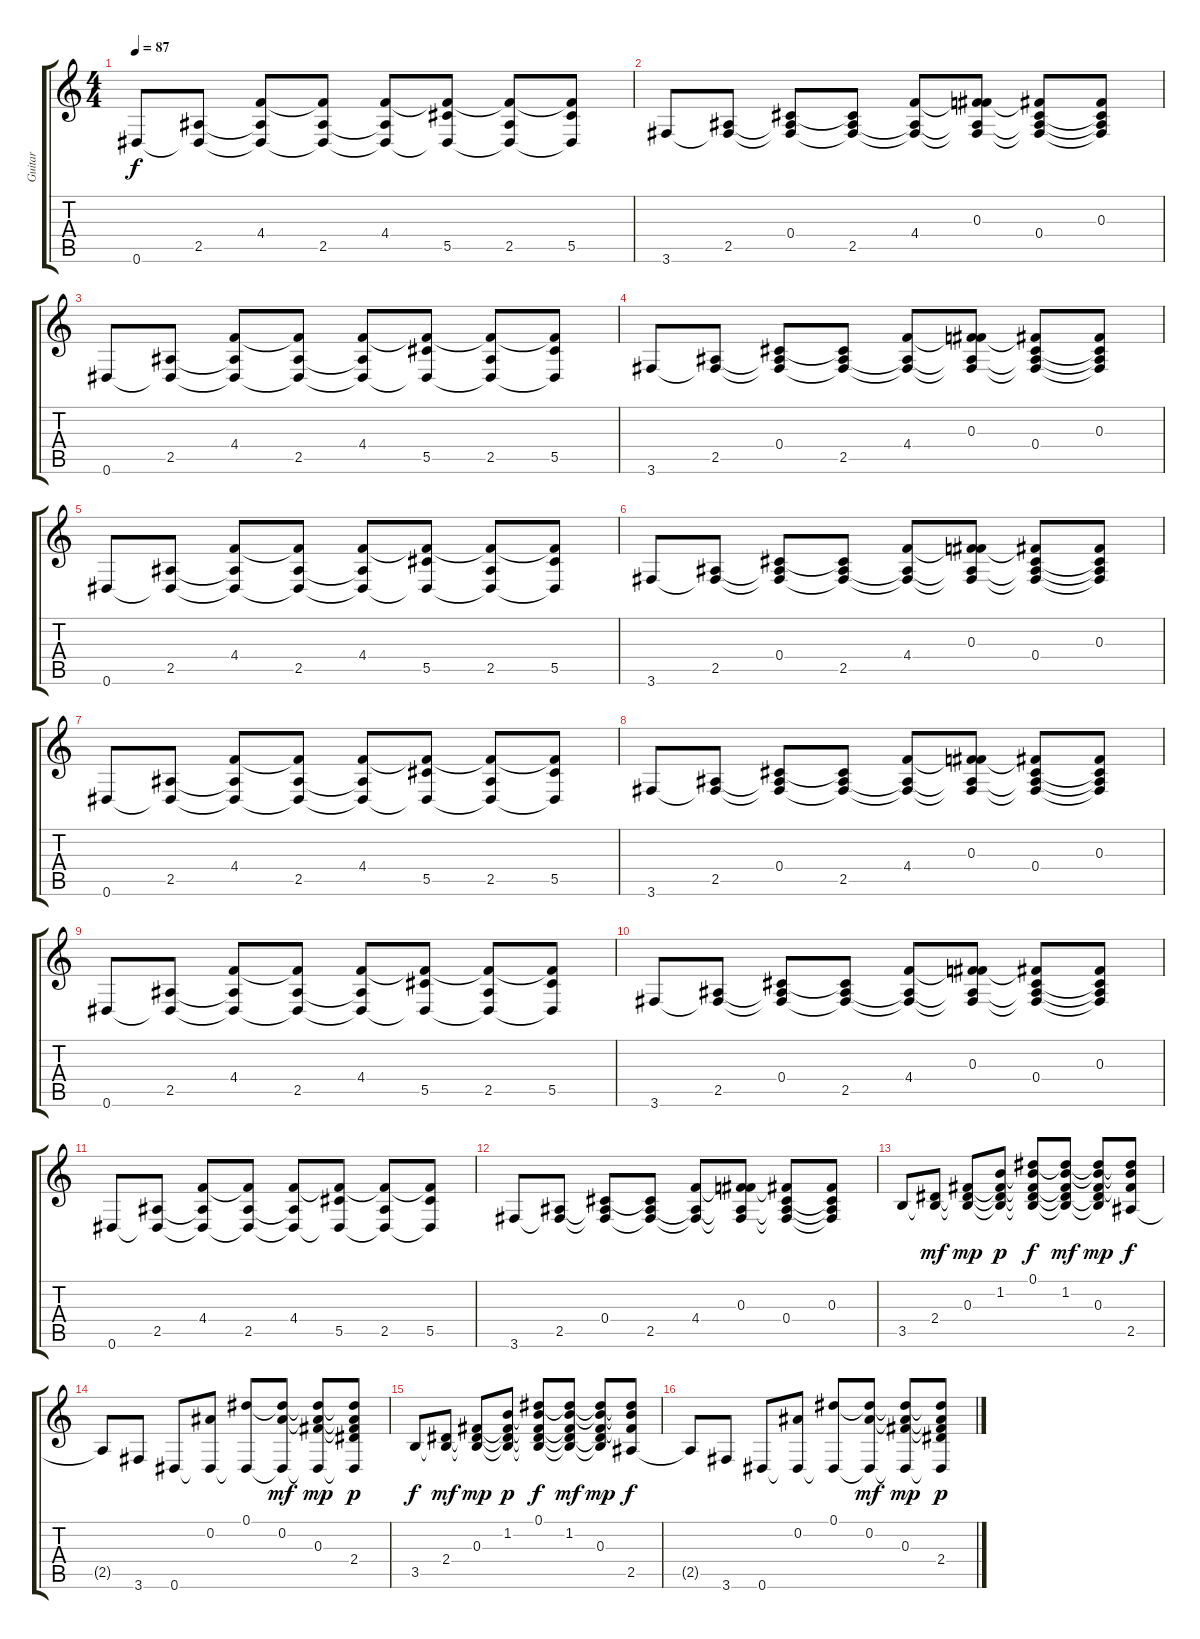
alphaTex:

\track ("Guitar" "Guitar") {instrument acousticguitarsteel}
\staff {score tabs}
\tuning (Eb4 Bb3 Gb3 Db3 Ab2 Eb2) {hide}
\ts (4 4)
\tempo 87
\clef g2
\ks c
0.6.8{dy f volume 11} (2.5 0.6{t}).8 (4.4 2.5{t} 0.6{t}).8 (4.4{t} 2.5 0.6{t}).8 (4.4 2.5{t} 0.6{t}).8 (4.4{t} 5.5 0.6{t}).8 (4.4{t} 2.5 0.6{t}).8 (4.4{t} 5.5 0.6{t}).8 |
3.6.8 (2.5 3.6{t}).8 (0.4 2.5{t} 3.6{t}).8 (0.4{t} 2.5 3.6{t}).8 (4.4 2.5{t} 3.6{t}).8 (0.3 4.4{t} 2.5{t} 3.6{t}).8 (0.3{t} 0.4 2.5{t} 3.6{t}).8 (0.3 0.4{t} 2.5{t} 3.6{t}).8 |
0.6.8 (2.5 0.6{t}).8 (4.4 2.5{t} 0.6{t}).8 (4.4{t} 2.5 0.6{t}).8 (4.4 2.5{t} 0.6{t}).8 (4.4{t} 5.5 0.6{t}).8 (4.4{t} 2.5 0.6{t}).8 (4.4{t} 5.5 0.6{t}).8 |
3.6.8 (2.5 3.6{t}).8 (0.4 2.5{t} 3.6{t}).8 (0.4{t} 2.5 3.6{t}).8 (4.4 2.5{t} 3.6{t}).8 (0.3 4.4{t} 2.5{t} 3.6{t}).8 (0.3{t} 0.4 2.5{t} 3.6{t}).8 (0.3 0.4{t} 2.5{t} 3.6{t}).8 |
0.6.8 (2.5 0.6{t}).8 (4.4 2.5{t} 0.6{t}).8 (4.4{t} 2.5 0.6{t}).8 (4.4 2.5{t} 0.6{t}).8 (4.4{t} 5.5 0.6{t}).8 (4.4{t} 2.5 0.6{t}).8 (4.4{t} 5.5 0.6{t}).8 |
3.6.8 (2.5 3.6{t}).8 (0.4 2.5{t} 3.6{t}).8 (0.4{t} 2.5 3.6{t}).8 (4.4 2.5{t} 3.6{t}).8 (0.3 4.4{t} 2.5{t} 3.6{t}).8 (0.3{t} 0.4 2.5{t} 3.6{t}).8 (0.3 0.4{t} 2.5{t} 3.6{t}).8 |
0.6.8 (2.5 0.6{t}).8 (4.4 2.5{t} 0.6{t}).8 (4.4{t} 2.5 0.6{t}).8 (4.4 2.5{t} 0.6{t}).8 (4.4{t} 5.5 0.6{t}).8 (4.4{t} 2.5 0.6{t}).8 (4.4{t} 5.5 0.6{t}).8 |
3.6.8 (2.5 3.6{t}).8 (0.4 2.5{t} 3.6{t}).8 (0.4{t} 2.5 3.6{t}).8 (4.4 2.5{t} 3.6{t}).8 (0.3 4.4{t} 2.5{t} 3.6{t}).8 (0.3{t} 0.4 2.5{t} 3.6{t}).8 (0.3 0.4{t} 2.5{t} 3.6{t}).8 |
0.6.8 (2.5 0.6{t}).8 (4.4 2.5{t} 0.6{t}).8 (4.4{t} 2.5 0.6{t}).8 (4.4 2.5{t} 0.6{t}).8 (4.4{t} 5.5 0.6{t}).8 (4.4{t} 2.5 0.6{t}).8 (4.4{t} 5.5 0.6{t}).8 |
3.6.8 (2.5 3.6{t}).8 (0.4 2.5{t} 3.6{t}).8 (0.4{t} 2.5 3.6{t}).8 (4.4 2.5{t} 3.6{t}).8 (0.3 4.4{t} 2.5{t} 3.6{t}).8 (0.3{t} 0.4 2.5{t} 3.6{t}).8 (0.3 0.4{t} 2.5{t} 3.6{t}).8 |
0.6.8 (2.5 0.6{t}).8 (4.4 2.5{t} 0.6{t}).8 (4.4{t} 2.5 0.6{t}).8 (4.4 2.5{t} 0.6{t}).8 (4.4{t} 5.5 0.6{t}).8 (4.4{t} 2.5 0.6{t}).8 (4.4{t} 5.5 0.6{t}).8 |
3.6.8 (2.5 3.6{t}).8 (0.4 2.5{t} 3.6{t}).8 (0.4{t} 2.5 3.6{t}).8 (4.4 2.5{t} 3.6{t}).8 (0.3 4.4{t} 2.5{t} 3.6{t}).8 (0.3{t} 0.4 2.5{t} 3.6{t}).8 (0.3 0.4{t} 2.5{t} 3.6{t}).8 |
3.5.8 (2.4 3.5{t}).8{dy mf} (0.3 2.4{t} 3.5{t}).8{dy mp} (1.2 0.3{t} 2.4{t} 3.5{t}).8{dy p} (0.1 1.2{t} 0.3{t} 2.4{t} 3.5{t}).8{dy f} (0.1{t} 1.2 0.3{t} 2.4{t} 3.5{t}).8{dy mf} (0.1{t} 1.2{t} 0.3 2.4{t} 3.5{t}).8{dy mp} (0.1{t} 1.2{t} 0.3{t} 2.5).8{dy f} |
2.5{t}.8 3.6.8 0.6.8 (0.2 0.6{t}).8 (0.1 0.6{t}).8 (0.1{t} 0.2 0.6{t}).8{dy mf} (0.1{t} 0.2{t} 0.3 0.6{t}).8{dy mp} (0.1{t} 0.2{t} 0.3{t} 2.4 0.6{t}).8{dy p} |
3.5.8{dy f} (2.4 3.5{t}).8{dy mf} (0.3 2.4{t} 3.5{t}).8{dy mp} (1.2 0.3{t} 2.4{t} 3.5{t}).8{dy p} (0.1 1.2{t} 0.3{t} 2.4{t} 3.5{t}).8{dy f} (0.1{t} 1.2 0.3{t} 2.4{t} 3.5{t}).8{dy mf} (0.1{t} 1.2{t} 0.3 2.4{t} 3.5{t}).8{dy mp} (0.1{t} 1.2{t} 0.3{t} 2.5).8{dy f} |
2.5{t}.8 3.6.8 0.6.8 (0.2 0.6{t}).8 (0.1 0.6{t}).8 (0.1{t} 0.2 0.6{t}).8{dy mf} (0.1{t} 0.2{t} 0.3 0.6{t}).8{dy mp} (0.1{t} 0.2{t} 0.3{t} 2.4 0.6{t}).8{dy p}
